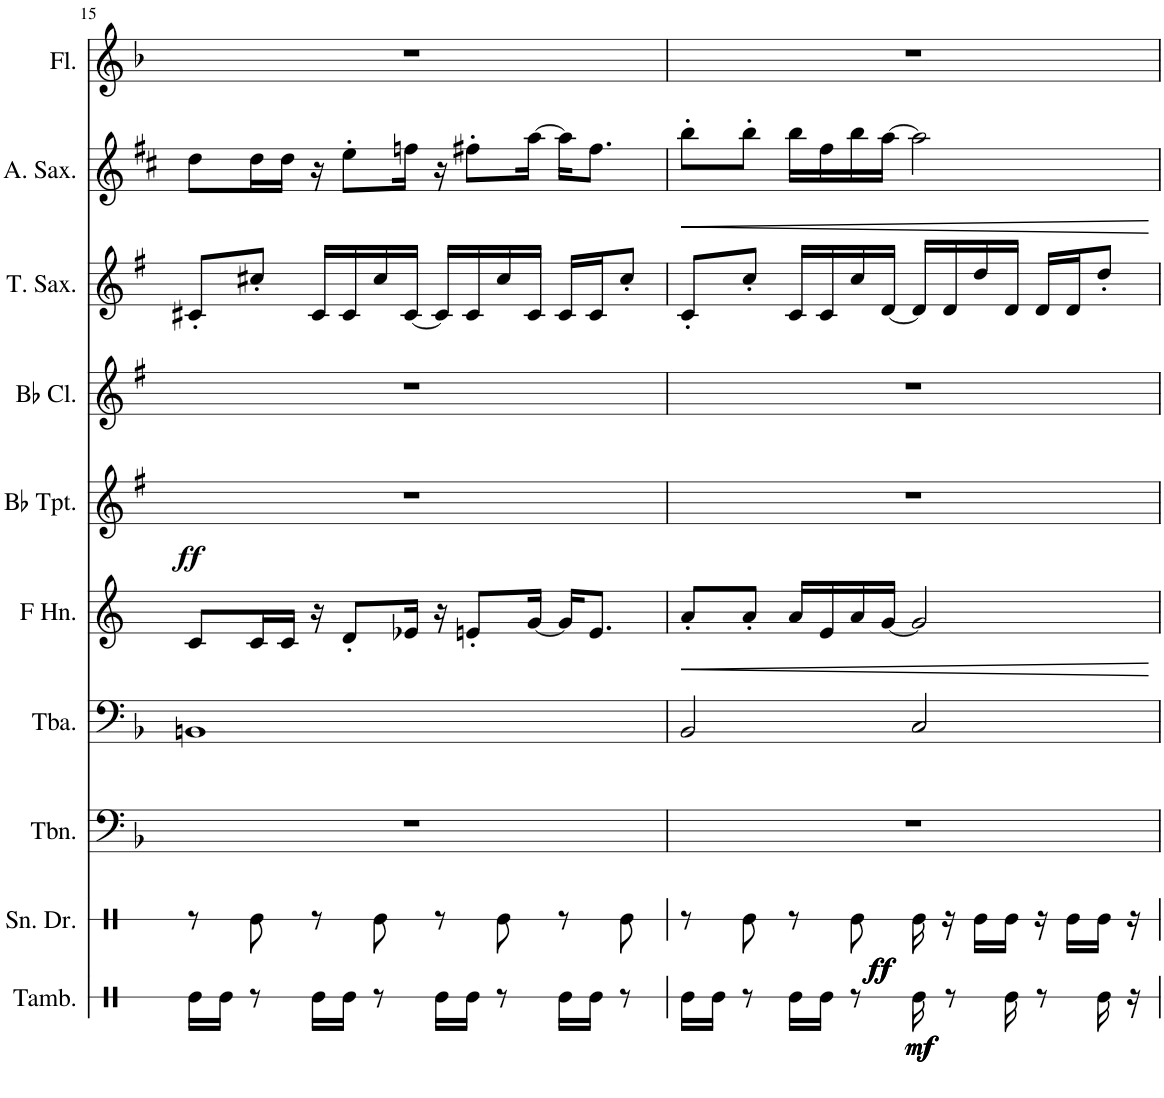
**kern	**dynam	**kern	**dynam	**kern	**kern	**kern	**dynam	**kern	**dynam	**kern	**kern	**kern	**dynam	**kern
*part10	*part10	*part9	*part9	*part8	*part7	*part6	*part6	*part5	*part5	*part4	*part3	*part2	*part2	*part1
*staff10	*staff10	*staff9	*staff9	*staff8	*staff7	*staff6	*staff6	*staff5	*staff5	*staff4	*staff3	*staff2	*staff2	*staff1
*I"Tambourine	*	*I"Snare Drum	*	*I"Trombone	*I"Tuba	*I"Horn in F	*	*I"Bb Trumpet	*	*I"Bb Clarinet	*I"Tenor Saxophone	*I"Alto Saxophone	*	*I"Flute
*I'Tamb.	*	*I'Sn. Dr.	*	*I'Tbn.	*I'Tba.	*	*	*I'Bb Tpt.	*	*I'Bb Cl.	*I'T. Sax.	*I'A. Sax.	*	*I'Fl.
!!LO:PB:g=z
*clefX	*	*clefX	*	*clefF4	*clefF4	*clefG2	*	*clefG2	*	*clefG2	*clefG2	*clefG2	*	*clefG2
*	*	*	*	*	*	*Trd4c7	*	*Trd1c2	*	*Trd1c2	*Trd8c14	*Trd5c9	*	*
*k[]	*	*k[]	*	*k[b-]	*k[b-]	*k[]	*	*k[f#]	*	*k[f#]	*k[f#]	*k[f#c#]	*	*k[b-]
*M4/4	*	*M4/4	*	*M4/4	*M4/4	*M4/4	*	*M4/4	*	*M4/4	*M4/4	*M4/4	*	*M4/4
=15	=15	=15	=15	=15	=15	=15	=15	=15	=15	=15	=15	=15	=15	=15
!	!	!	!	!	!	!	!	!	!LO:DY:b	!	!	!	!	!
16Re\LL	.	8r	.	1r	1BBn	8c/L	.	1r	ff	1r	8c#X'/L	8dd\L	.	1r
16Re\JJ	.	.	.	.	.	.	.	.	.	.	.	.	.	.
8r	.	8Re\	.	.	.	16c/L	.	.	.	.	8cc#X'/J	16dd\L	.	.
.	.	.	.	.	.	16c/JJ	.	.	.	.	.	16dd\JJ	.	.
16Re\LL	.	8r	.	.	.	16r	.	.	.	.	16c#/LL	16r	.	.
16Re\JJ	.	.	.	.	.	8d'/L	.	.	.	.	16c#/	8ee'\L	.	.
8r	.	8Re\	.	.	.	.	.	.	.	.	16cc#/	.	.	.
.	.	.	.	.	.	16e-X/Jk	.	.	.	.	[16c#/JJ	16ffn\Jk	.	.
16Re\LL	.	8r	.	.	.	16r	.	.	.	.	16c#/LL]	16r	.	.
16Re\JJ	.	.	.	.	.	8en'/L	.	.	.	.	16c#/	8ff#X'\L	.	.
8r	.	8Re\	.	.	.	.	.	.	.	.	16cc#/	.	.	.
.	.	.	.	.	.	[16g/Jk	.	.	.	.	16c#/JJ	[16aa\Jk	.	.
16Re\LL	.	8r	.	.	.	16g/KL]	.	.	.	.	16c#/LL	16aa\KL]	.	.
16Re\JJ	.	.	.	.	.	8.e/J	.	.	.	.	16c#/J	8.ff#\J	.	.
8r	.	8Re\	.	.	.	.	.	.	.	.	8cc#'/J	.	.	.
=16	=16	=16	=16	=16	=16	=16	=16	=16	=16	=16	=16	=16	=16	=16
!	!	!	!	!	!	!	!LO:HP:b	!	!	!	!	!	!LO:HP:b	!
*	*	*^	*	*	*	*	*	*	*	*	*	*	*	*
16Re\LL	.	8r	4..ryy	.	1r	2BB-/	8a'/L	<	1r	.	1r	8c'/L	8bb'\L	<	1r
16Re\JJ	.	.	.	.	.	.	.	.	.	.	.	.	.	.	.
8r	.	8Re\	.	.	.	.	8a'/J	.	.	.	.	8cc'/J	8bb'\J	.	.
16Re\LL	.	8r	.	.	.	.	16a/LL	.	.	.	.	16c/LL	16bb\LL	.	.
16Re\JJ	.	.	.	.	.	.	16e/	.	.	.	.	16c/	16ff#\	.	.
8r	.	8Re\	.	.	.	.	16a/	.	.	.	.	16cc/	16bb\	.	.
!	!	!	!	!LO:DY:b	!	!	!	!	!	!	!	!	!	!	!
!	!	!	!	!LO:DY:n=1:b	!	!	!	!	!	!	!	!	!	!	!
!	!	!	!	!LO:DY:n=2:b	!	!	!	!	!	!	!	!	!	!	!
.	.	.	2ryy	ff ff ff	.	.	[16g/JJ	.	.	.	.	[16d/JJ	[16aa\JJ	.	.
!	!LO:DY:b	!	!	!	!	!	!	!	!	!	!	!	!	!	!
!	!LO:DY:n=1:b	!	!	!	!	!	!	!	!	!	!	!	!	!	!
!	!LO:DY:n=2:b	!	!	!	!	!	!	!	!	!	!	!	!	!	!
16Re\	mf mf mf	16Re\	.	.	.	2C/	2g/]	.	.	.	.	16d/LL]	2aa\]	.	.
8r	.	16r	.	.	.	.	.	.	.	.	.	16d/	.	.	.
.	.	16Re\LL	.	.	.	.	.	.	.	.	.	16dd/	.	.	.
16Re\	.	16Re\JJ	.	.	.	.	.	.	.	.	.	16d/JJ	.	.	.
8r	.	16r	.	.	.	.	.	.	.	.	.	16d/LL	.	.	.
.	.	16Re\LL	.	.	.	.	.	.	.	.	.	16d/J	.	.	.
16Re\	.	16Re\JJ	.	.	.	.	.	.	.	.	.	8dd'/J	.	.	.
16r	.	16r	16ryy	.	.	.	.	.	.	.	.	.	.	.	.
.	.	.	.	.	.	.	.	[	.	.	.	.	.	[	.
*	*	*v	*v	*	*	*	*	*	*	*	*	*	*	*	*
=	=	=	=	=	=	=	=	=	=	=	=	=	=	=
*-	*-	*-	*-	*-	*-	*-	*-	*-	*-	*-	*-	*-	*-	*-
